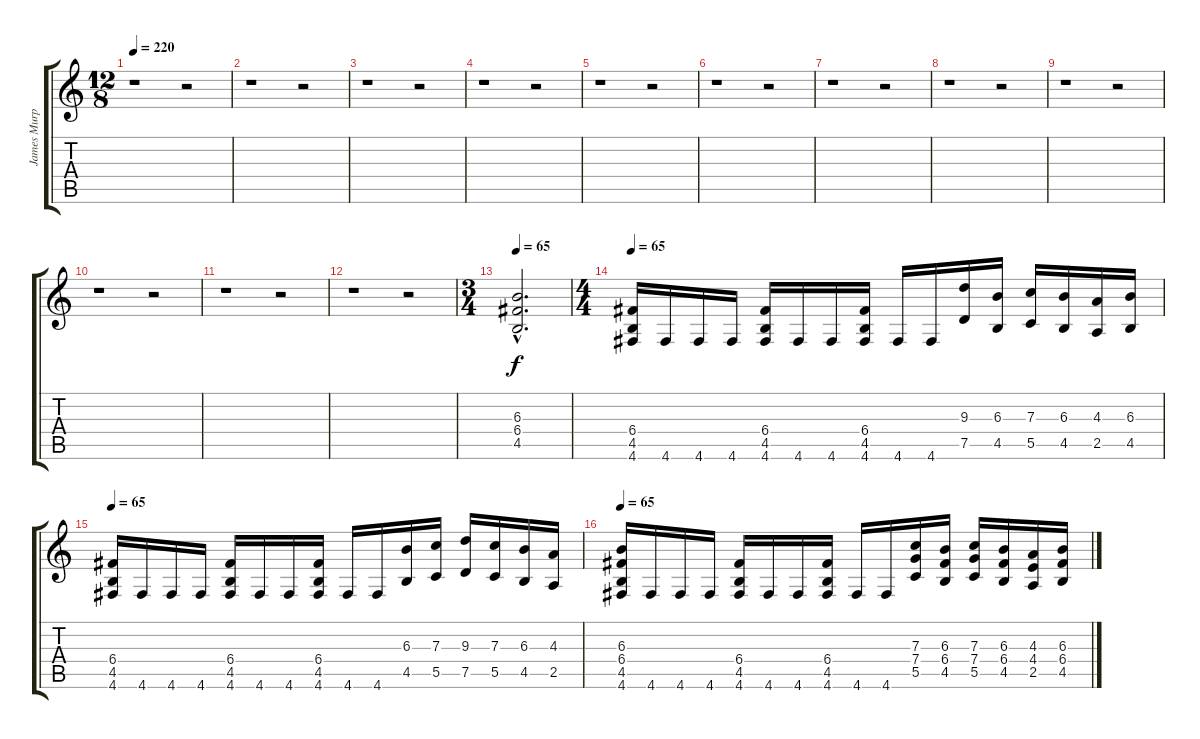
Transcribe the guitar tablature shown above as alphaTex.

\track ("James Murphy second guitar" "James Murp") {instrument distortionguitar}
\staff {score tabs}
\tuning (D4 A3 F3 C3 G2 D2) {hide}
\ts (12 8)
\tempo 220
\clef g2
\ks c
r.1{dy f} r.2 |
r.1 r.2 |
r.1 r.2 |
r.1 r.2 |
r.1 r.2 |
r.1 r.2 |
r.1 r.2 |
r.1 r.2 |
r.1 r.2 |
r.1 r.2 |
r.1 r.2 |
r.1 r.2 |
\ts (3 4)
\tempo 65
(6.3{hac} 6.4{hac} 4.5{hac}).2{d} |
\ts (4 4)
\tempo 65
(6.4 4.5 4.6).16 4.6.16 4.6.16 4.6.16 (6.4 4.5 4.6).16 4.6.16 4.6.16 (6.4 4.5 4.6).16 4.6.16 4.6.16 (9.3 7.5).16 (6.3 4.5).16 (7.3 5.5).16 (6.3 4.5).16 (4.3 2.5).16 (6.3 4.5).16 |
\tempo 65
(6.4 4.5 4.6).16 4.6.16 4.6.16 4.6.16 (6.4 4.5 4.6).16 4.6.16 4.6.16 (6.4 4.5 4.6).16 4.6.16 4.6.16 (6.3 4.5).16 (7.3 5.5).16 (9.3 7.5).16 (7.3 5.5).16 (6.3 4.5).16 (4.3 2.5).16 |
\tempo 65
(6.3 6.4 4.5 4.6).16 4.6.16 4.6.16 4.6.16 (6.4 4.5 4.6).16 4.6.16 4.6.16 (6.4 4.5 4.6).16 4.6.16 4.6.16 (7.3 7.4 5.5).16 (6.3 6.4 4.5).16 (7.3 7.4 5.5).16 (6.3 6.4 4.5).16 (4.3 4.4 2.5).16 (6.3 6.4 4.5).16
